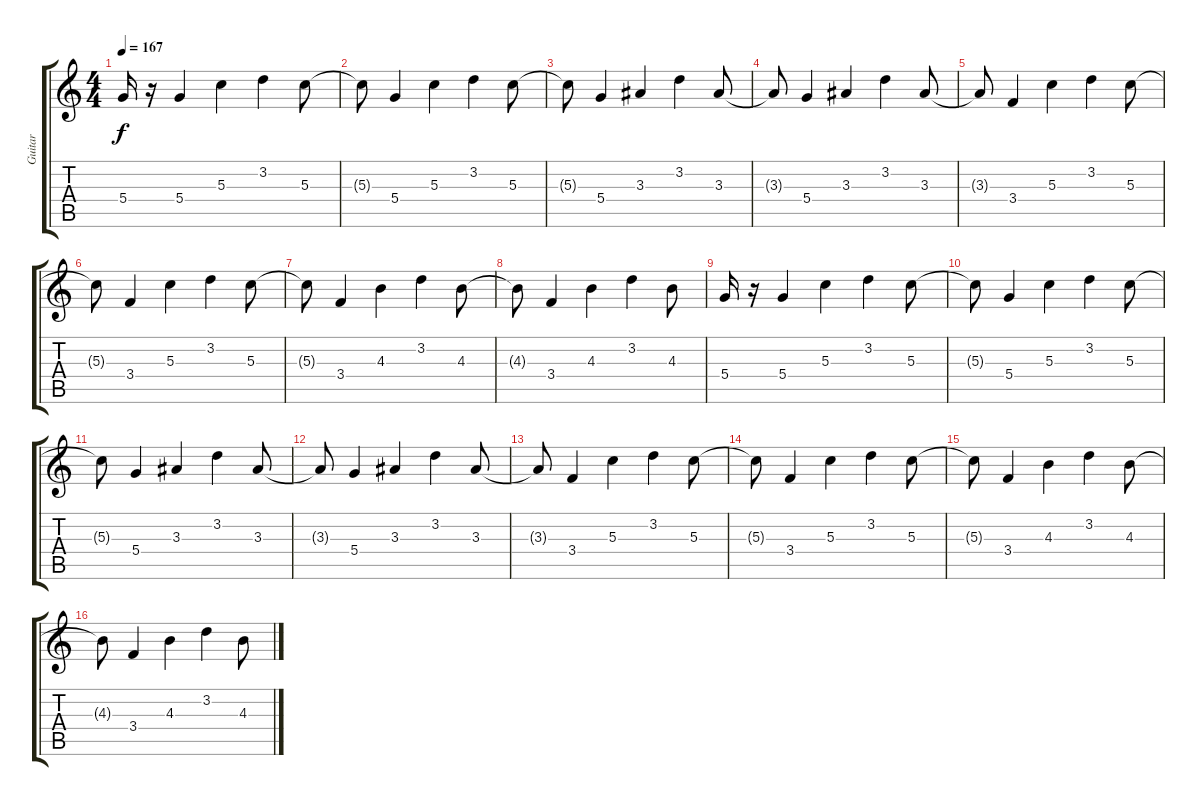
\track ("Guitar" "Guitar") {instrument distortionguitar}
\staff {score tabs}
\tuning (E4 B3 G3 D3 A2 E2) {hide}
\ts (4 4)
\tempo 167
\clef g2
\ks c
5.4.16{dy f volume 16 balance 8 instrument acousticguitarsteel} r.16 5.4.4 5.3.4 3.2.4 5.3.8 |
5.3{t}.8 5.4.4 5.3.4 3.2.4 5.3.8 |
5.3{t}.8 5.4.4 3.3.4 3.2.4 3.3.8 |
3.3{t}.8 5.4.4 3.3.4 3.2.4 3.3.8 |
3.3{t}.8 3.4.4 5.3.4 3.2.4 5.3.8 |
5.3{t}.8 3.4.4 5.3.4 3.2.4 5.3.8 |
5.3{t}.8 3.4.4 4.3.4 3.2.4 4.3.8 |
4.3{t}.8 3.4.4 4.3.4 3.2.4 4.3.8 |
5.4.16 r.16 5.4.4 5.3.4 3.2.4 5.3.8 |
5.3{t}.8 5.4.4 5.3.4 3.2.4 5.3.8 |
5.3{t}.8 5.4.4 3.3.4 3.2.4 3.3.8 |
3.3{t}.8 5.4.4 3.3.4 3.2.4 3.3.8 |
3.3{t}.8 3.4.4 5.3.4 3.2.4 5.3.8 |
5.3{t}.8 3.4.4 5.3.4 3.2.4 5.3.8 |
5.3{t}.8 3.4.4 4.3.4 3.2.4 4.3.8 |
4.3{t}.8 3.4.4 4.3.4 3.2.4 4.3.8
